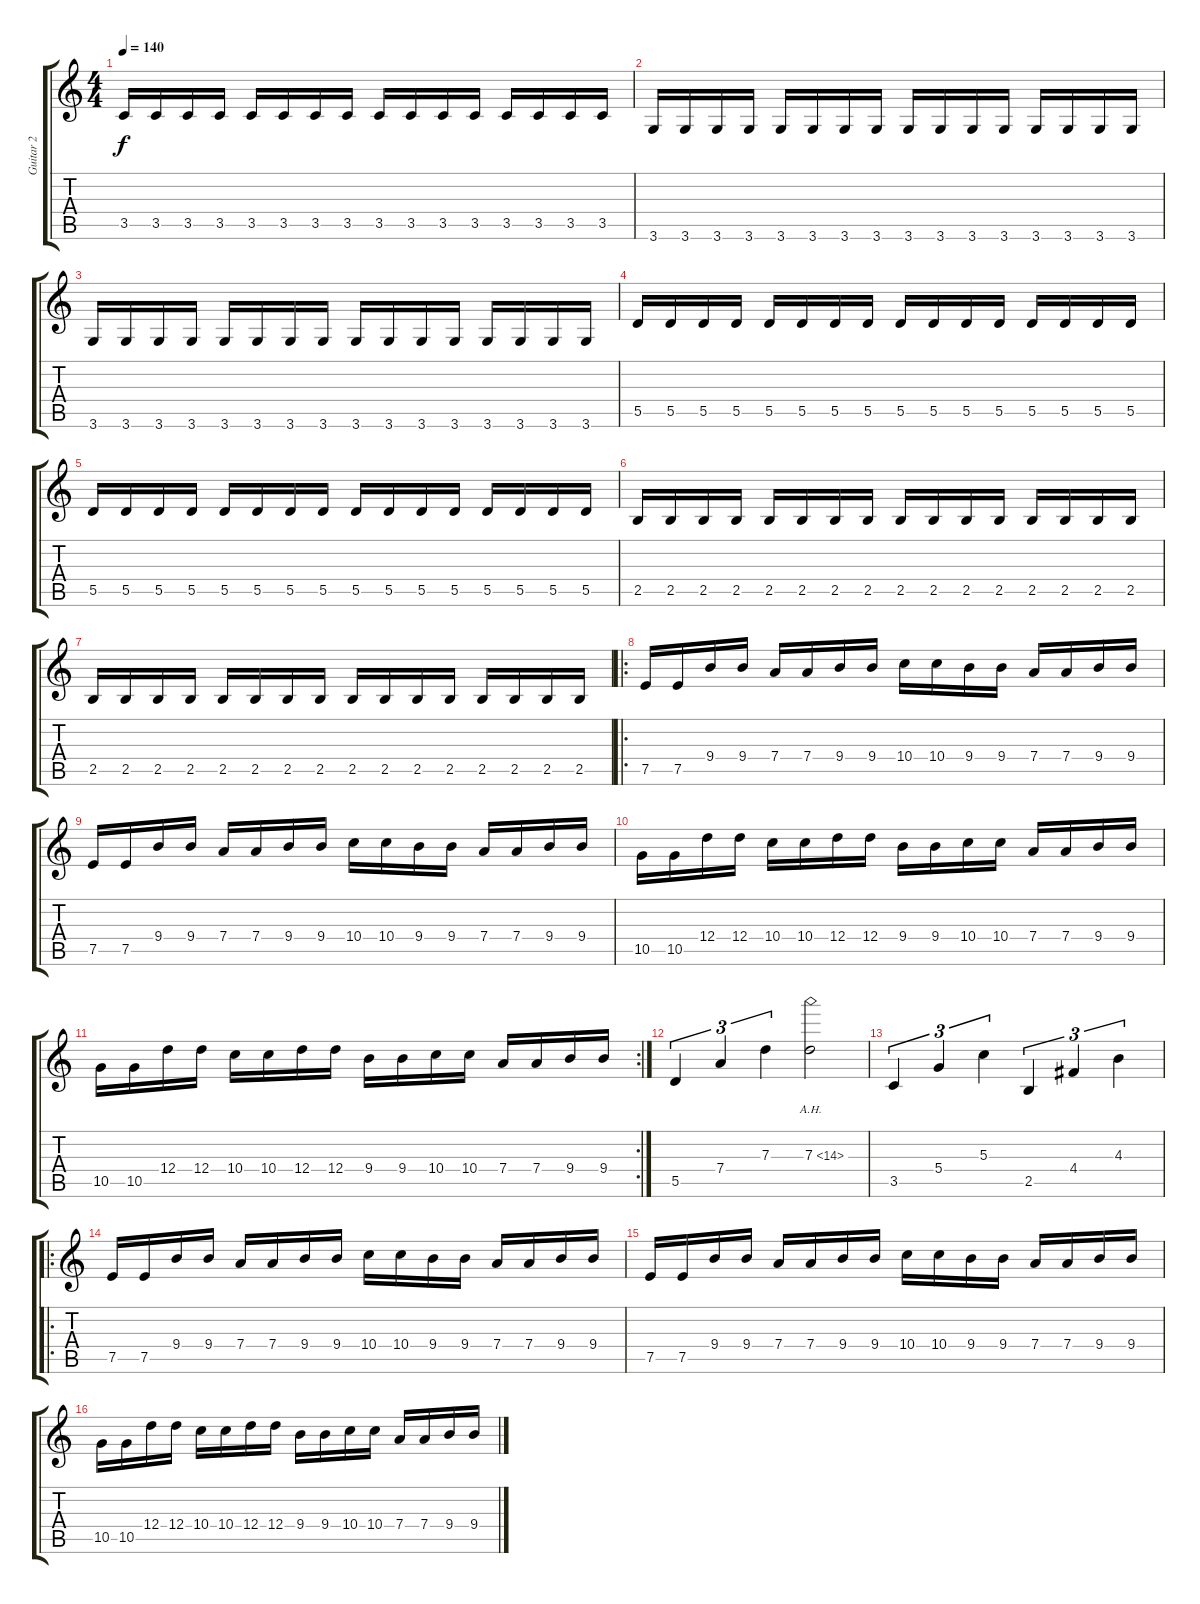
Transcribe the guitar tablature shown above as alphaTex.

\track ("Guitar 2" "Guitar 2") {instrument distortionguitar}
\staff {score tabs}
\tuning (E4 B3 G3 D3 A2 E2) {hide}
\ts (4 4)
\tempo 140
\clef g2
\ks c
3.5.16{dy f} 3.5.16 3.5.16 3.5.16 3.5.16 3.5.16 3.5.16 3.5.16 3.5.16 3.5.16 3.5.16 3.5.16 3.5.16 3.5.16 3.5.16 3.5.16 |
3.6.16 3.6.16 3.6.16 3.6.16 3.6.16 3.6.16 3.6.16 3.6.16 3.6.16 3.6.16 3.6.16 3.6.16 3.6.16 3.6.16 3.6.16 3.6.16 |
3.6.16 3.6.16 3.6.16 3.6.16 3.6.16 3.6.16 3.6.16 3.6.16 3.6.16 3.6.16 3.6.16 3.6.16 3.6.16 3.6.16 3.6.16 3.6.16 |
5.5.16 5.5.16 5.5.16 5.5.16 5.5.16 5.5.16 5.5.16 5.5.16 5.5.16 5.5.16 5.5.16 5.5.16 5.5.16 5.5.16 5.5.16 5.5.16 |
5.5.16 5.5.16 5.5.16 5.5.16 5.5.16 5.5.16 5.5.16 5.5.16 5.5.16 5.5.16 5.5.16 5.5.16 5.5.16 5.5.16 5.5.16 5.5.16 |
2.5.16 2.5.16 2.5.16 2.5.16 2.5.16 2.5.16 2.5.16 2.5.16 2.5.16 2.5.16 2.5.16 2.5.16 2.5.16 2.5.16 2.5.16 2.5.16 |
2.5.16 2.5.16 2.5.16 2.5.16 2.5.16 2.5.16 2.5.16 2.5.16 2.5.16 2.5.16 2.5.16 2.5.16 2.5.16 2.5.16 2.5.16 2.5.16 |
\ro
7.5.16 7.5.16 9.4.16 9.4.16 7.4.16 7.4.16 9.4.16 9.4.16 10.4.16 10.4.16 9.4.16 9.4.16 7.4.16 7.4.16 9.4.16 9.4.16 |
7.5.16 7.5.16 9.4.16 9.4.16 7.4.16 7.4.16 9.4.16 9.4.16 10.4.16 10.4.16 9.4.16 9.4.16 7.4.16 7.4.16 9.4.16 9.4.16 |
10.5.16 10.5.16 12.4.16 12.4.16 10.4.16 10.4.16 12.4.16 12.4.16 9.4.16 9.4.16 10.4.16 10.4.16 7.4.16 7.4.16 9.4.16 9.4.16 |
\rc 2
10.5.16 10.5.16 12.4.16 12.4.16 10.4.16 10.4.16 12.4.16 12.4.16 9.4.16 9.4.16 10.4.16 10.4.16 7.4.16 7.4.16 9.4.16 9.4.16 |
5.5.4{tu (3 2)} 7.4.4{tu (3 2)} 7.3.4{tu (3 2)} 7.3{ah 7}.2 |
3.5.4{tu (3 2)} 5.4.4{tu (3 2)} 5.3.4{tu (3 2)} 2.5.4{tu (3 2)} 4.4.4{tu (3 2)} 4.3.4{tu (3 2)} |
\ro
7.5.16 7.5.16 9.4.16 9.4.16 7.4.16 7.4.16 9.4.16 9.4.16 10.4.16 10.4.16 9.4.16 9.4.16 7.4.16 7.4.16 9.4.16 9.4.16 |
7.5.16 7.5.16 9.4.16 9.4.16 7.4.16 7.4.16 9.4.16 9.4.16 10.4.16 10.4.16 9.4.16 9.4.16 7.4.16 7.4.16 9.4.16 9.4.16 |
10.5.16 10.5.16 12.4.16 12.4.16 10.4.16 10.4.16 12.4.16 12.4.16 9.4.16 9.4.16 10.4.16 10.4.16 7.4.16 7.4.16 9.4.16 9.4.16
